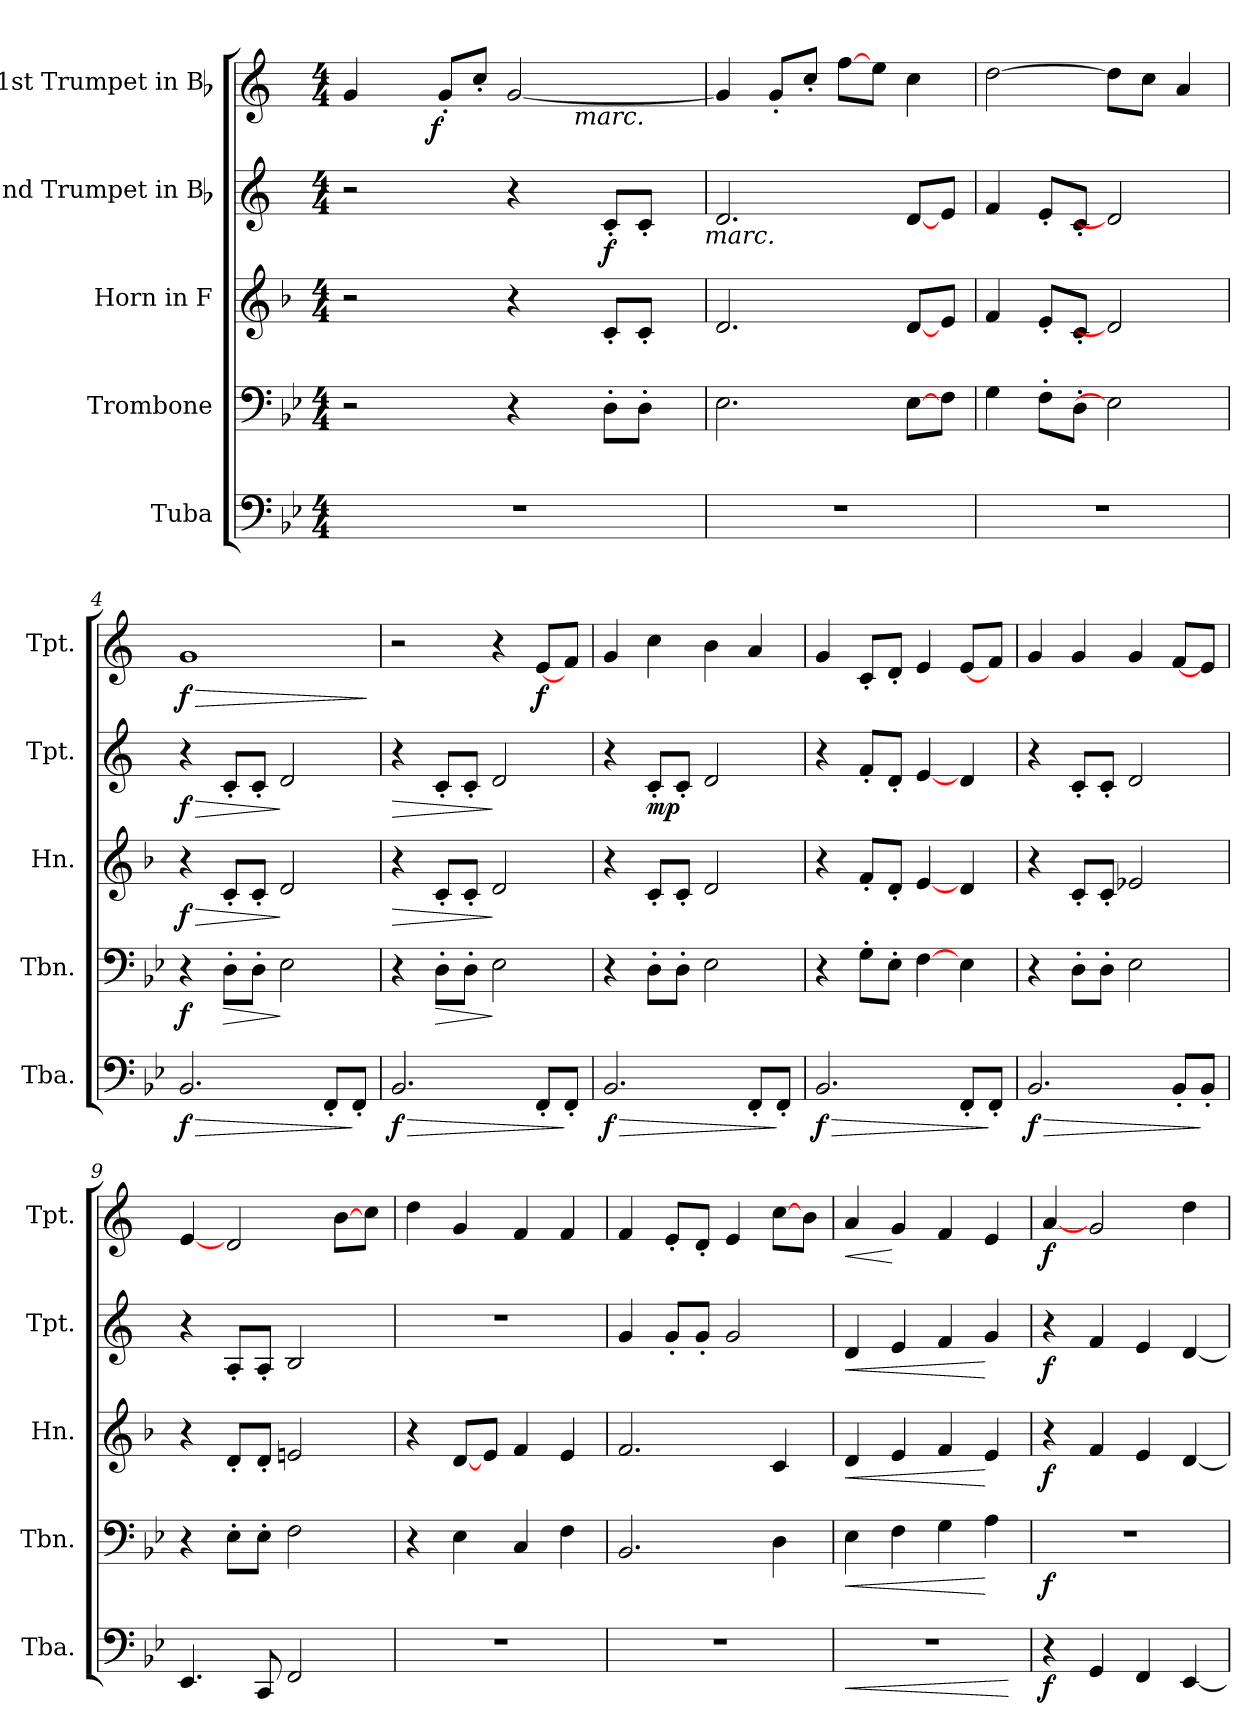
**kern	**dynam	**kern	**dynam	**kern	**dynam	**kern	**dynam	**kern	**dynam
*part5	*part5	*part4	*part4	*part3	*part3	*part2	*part2	*part1	*part1
*staff5	*staff5	*staff4	*staff4	*staff3	*staff3	*staff2	*staff2	*staff1	*staff1
*I"Tuba	*	*I"Trombone	*	*I"Horn in F	*	*I"2nd Trumpet in Bb	*	*I"1st Trumpet in Bb	*
*I'Tba.	*	*I'Tbn.	*	*I'Hn.	*	*I'Tpt.	*	*I'Tpt.	*
!!LO:PB:g=z
*clefF4	*	*clefF4	*	*clefG2	*	*clefG2	*	*clefG2	*
*	*	*	*	*ITrd4c7	*	*ITrd1c2	*	*ITrd1c2	*
*k[b-e-]	*	*k[b-e-]	*	*k[b-e-]	*	*k[b-e-]	*	*k[b-e-]	*
*B-:	*	*B-:	*	*B-:	*	*B-:	*	*B-:	*
*M4/4	*	*M4/4	*	*M4/4	*	*M4/4	*	*M4/4	*
*MM120	*	*MM120	*	*MM120	*	*MM120	*	*MM120	*
=1	=1	=1	=1	=1	=1	=1	=1	=1	=1
*	*	*	*	*	*	*^	*	*^	*
*	*	*	*	*	*	*	*	*	*	*^	*
1r	.	2r	.	2r	.	2r	2ryy	.	4fi/	8ryy	2ryy	.
.	.	.	.	.	.	.	.	.	.	16ryy	.	.
.	.	.	.	.	.	.	.	.	.	32ryy	.	.
.	.	.	.	.	.	.	.	.	.	64ryy	.	.
.	.	.	.	.	.	.	.	.	.	256ryy	.	.
.	.	.	.	.	.	.	.	.	.	1024ryy	.	.
.	.	.	.	.	.	.	.	.	.	2ryy	.	f
.	.	.	.	.	.	.	.	.	8f'i/L	.	.	.
.	.	.	.	.	.	.	.	.	8b-'i/J	.	.	.
.	.	4r	.	4r	.	4r	4ryy	.	[<2fi/	.	8ryy	.
.	.	.	.	.	.	.	.	.	.	.	32ryy	.
.	.	.	.	.	.	.	.	.	.	.	64ryy	.
.	.	.	.	.	.	.	.	.	.	.	128ryy	.
.	.	.	.	.	.	.	.	.	.	.	1024ryy	.
!	!	!	!	!	!	!	!	!	!	!	!LO:TX:b:i:t=marc.	!
.	.	.	.	.	.	.	.	.	.	.	4ryy	.
.	.	.	.	.	.	.	.	.	.	4ryy	.	.
.	.	8D'i\L	.	8F'i/L	.	8B-'i/L	8ryy	f	.	.	.	.
.	.	8D'i\J	.	8F'i/J	.	8B-'i/J	16ryy	.	.	.	.	.
.	.	.	.	.	.	.	.	.	.	.	16ryy	.
.	.	.	.	.	.	.	32ryy	.	.	.	.	.
.	.	.	.	.	.	.	64ryy	.	.	.	.	.
.	.	.	.	.	.	.	128...ryy	.	.	.	.	.
.	.	.	.	.	.	.	.	.	.	128ryy	.	.
.	.	.	.	.	.	.	.	.	.	.	256..ryy	.
.	.	.	.	.	.	.	.	.	.	512.ryy	.	.
!	!	!	!	!	!	!	!LO:TX:b:i:t=marc.	!	!	!	!	!
.	.	.	.	.	.	.	1024ryy	.	.	.	.	.
*	*	*	*	*	*	*v	*v	*	*	*	*	*
*	*	*	*	*	*	*	*	*v	*v	*v	*
=2	=2	=2	=2	=2	=2	=2	=2	=2	=2
1r	.	2.E-i\	.	2.Gi/	.	2.ci/	.	4fi/]	.
.	.	.	.	.	.	.	.	8f'i/L	.
.	.	.	.	.	.	.	.	8b-'i/J	.
.	.	.	.	.	.	.	.	[>8ee-i\L	.
.	.	.	.	.	.	.	.	8ddi\J	.
.	.	[>8E-i\L	.	[<8Gi/L	.	[<8ci/L	.	4b-i\	.
.	.	8Fi\J	.	8Ai/J	.	8di/J	.	.	.
=3	=3	=3	=3	=3	=3	=3	=3	=3	=3
1r	.	4Gi\	.	4B-i/	.	4e-i/	.	[>2cci\	.
.	.	8F'i\L	.	8A'i/L	.	8d'i/L	.	.	.
.	.	8D'i\J	.	8F'i/J	.	8B-'i/J	.	.	.
.	.	2E-i\]	.	2Gi/]	.	2ci/]	.	8cci\L]	.
.	.	.	.	.	.	.	.	8b-i\J	.
.	.	.	.	.	.	.	.	4gi/	.
=4	=4	=4	=4	=4	=4	=4	=4	=4	=4
!	!LO:HP:b	!	!	!	!LO:HP:b	!	!LO:HP:b	!	!LO:HP:b
2.BB-i/	> f	4r	f	4r	> f	4r	> f	1fi	> f
!	!	!	!LO:HP:b	!	!	!	!	!	!
.	.	8D'i\L	>	8F'i/L	.	8B-'i/L	.	.	.
.	.	8D'i\J	.	8F'i/J	.	8B-'i/J	.	.	.
.	.	2E-i\	]	2Gi/	]	2ci/	]	.	.
8FF'i/L	.	.	.	.	.	.	.	.	.
8FF'i/J	]	.	.	.	.	.	.	.	.
.	.	.	.	.	.	.	.	.	]
!!LO:LB:g=z
=5	=5	=5	=5	=5	=5	=5	=5	=5	=5
!	!LO:HP:b	!	!	!	!LO:HP:b	!	!LO:HP:b	!	!
2.BB-i/	> f	4r	.	4r	>	4r	>	2r	.
!	!	!	!LO:HP:b	!	!	!	!	!	!
.	.	8D'i\L	>	8F'i/L	.	8B-'i/L	.	.	.
.	.	8D'i\J	.	8F'i/J	.	8B-'i/J	.	.	.
.	.	2E-i\	]	2Gi/	]	2ci/	]	4r	.
8FF'i/L	.	.	.	.	.	.	.	[<8di/L	f
8FF'i/J	]	.	.	.	.	.	.	8e-i/J	.
=6	=6	=6	=6	=6	=6	=6	=6	=6	=6
!	!LO:HP:b	!	!	!	!	!	!	!	!
2.BB-i/	> f	4r	.	4r	.	4r	.	4fi/	.
.	.	8D'i\L	.	8F'i/L	.	8B-'i/L	mp	4b-i\	.
.	.	8D'i\J	.	8F'i/J	.	8B-'i/J	.	.	.
.	.	2E-i\	.	2Gi/	.	2ci/	.	4ai\	.
8FF'i/L	.	.	.	.	.	.	.	4gi/	.
8FF'i/J	]	.	.	.	.	.	.	.	.
=7	=7	=7	=7	=7	=7	=7	=7	=7	=7
!	!LO:HP:b	!	!	!	!	!	!	!	!
2.BB-i/	> f	4r	.	4r	.	4r	.	4fi/	.
.	.	8G'i\L	.	8B-'i/L	.	8e-'i/L	.	8B-'i/L	.
.	.	8E-'i\J	.	8G'i/J	.	8c'i/J	.	8c'i/J	.
.	.	[>4Fi\	.	[<4Ai/	.	[<4di/	.	4di/	.
8FF'i/L	.	4E-i\	.	4Gi/	.	4ci/	.	[<8di/L	.
8FF'i/J	]	.	.	.	.	.	.	8e-i/J	.
=8	=8	=8	=8	=8	=8	=8	=8	=8	=8
!	!LO:HP:b	!	!	!	!	!	!	!	!
2.BB-i/	> f	4r	.	4r	.	4r	.	4fi/	.
.	.	8D'i\L	.	8F'i/L	.	8B-'i/L	.	4fi/	.
.	.	8D'i\J	.	8F'i/J	.	8B-'i/J	.	.	.
.	.	2E-i\	.	2A-Xi/	.	2ci/	.	4fi/	.
8BB-'i/L	.	.	.	.	.	.	.	[<8e-i/L	.
8BB-'i/J	]	.	.	.	.	.	.	8di/J	.
=9	=9	=9	=9	=9	=9	=9	=9	=9	=9
4.EE-i/	.	4r	.	4r	.	4r	.	[<4di/	.
.	.	8E-'i\L	.	8G'i/L	.	8G'i/L	.	2ci/	.
8CCi/	.	8E-'i\J	.	8G'i/J	.	8G'i/J	.	.	.
2FFi/	.	2Fi\	.	2Ani/	.	2Ai/	.	.	.
.	.	.	.	.	.	.	.	[>8ai\L	.
.	.	.	.	.	.	.	.	8b-i\J	.
!!LO:PB:g=z
=10	=10	=10	=10	=10	=10	=10	=10	=10	=10
1r	.	4r	.	4r	.	1r	.	4cci\	.
.	.	4E-i\	.	[<8Gi/L	.	.	.	4fi/	.
.	.	.	.	8Ai/J	.	.	.	.	.
.	.	4Ci/	.	4B-i/	.	.	.	4e-i/	.
.	.	4Fi\	.	4Ai/	.	.	.	4e-i/	.
=11	=11	=11	=11	=11	=11	=11	=11	=11	=11
1r	.	2.BB-i/	.	2.B-i/	.	4fi/	.	4e-i/	.
.	.	.	.	.	.	8f'i/L	.	8d'i/L	.
.	.	.	.	.	.	8f'i/J	.	8c'i/J	.
.	.	.	.	.	.	2fi/	.	4di/	.
.	.	4Di\	.	4Fi/	.	.	.	[>8b-i\L	.
.	.	.	.	.	.	.	.	8ai\J	.
=12	=12	=12	=12	=12	=12	=12	=12	=12	=12
!	!LO:HP:b	!	!LO:HP:b	!	!LO:HP:b	!	!LO:HP:b	!	!LO:HP:b
1r	<	4E-i\	<	4Gi/	<	4ci/	<	4gi/	<
.	.	4Fi\	.	4Ai/	.	4di/	.	4fi/	[
.	.	4Gi\	.	4B-i/	.	4e-i/	.	4e-i/	.
.	.	4Ai\	[	4Ai/	[	4fi/	[	4di/	.
.	[	.	.	.	.	.	.	.	.
=13	=13	=13	=13	=13	=13	=13	=13	=13	=13
4r	f	1r	f	4r	f	4r	f	[<4gi/	f
4GGi/	.	.	.	4B-i/	.	4e-i/	.	2fi/	.
4FFi/	.	.	.	4Ai/	.	4di/	.	.	.
[<4EE-i/	.	.	.	[<4Gi/	.	[<4ci/	.	4cci\	.
=	=	=	=	=	=	=	=	=	=
*-	*-	*-	*-	*-	*-	*-	*-	*-	*-
